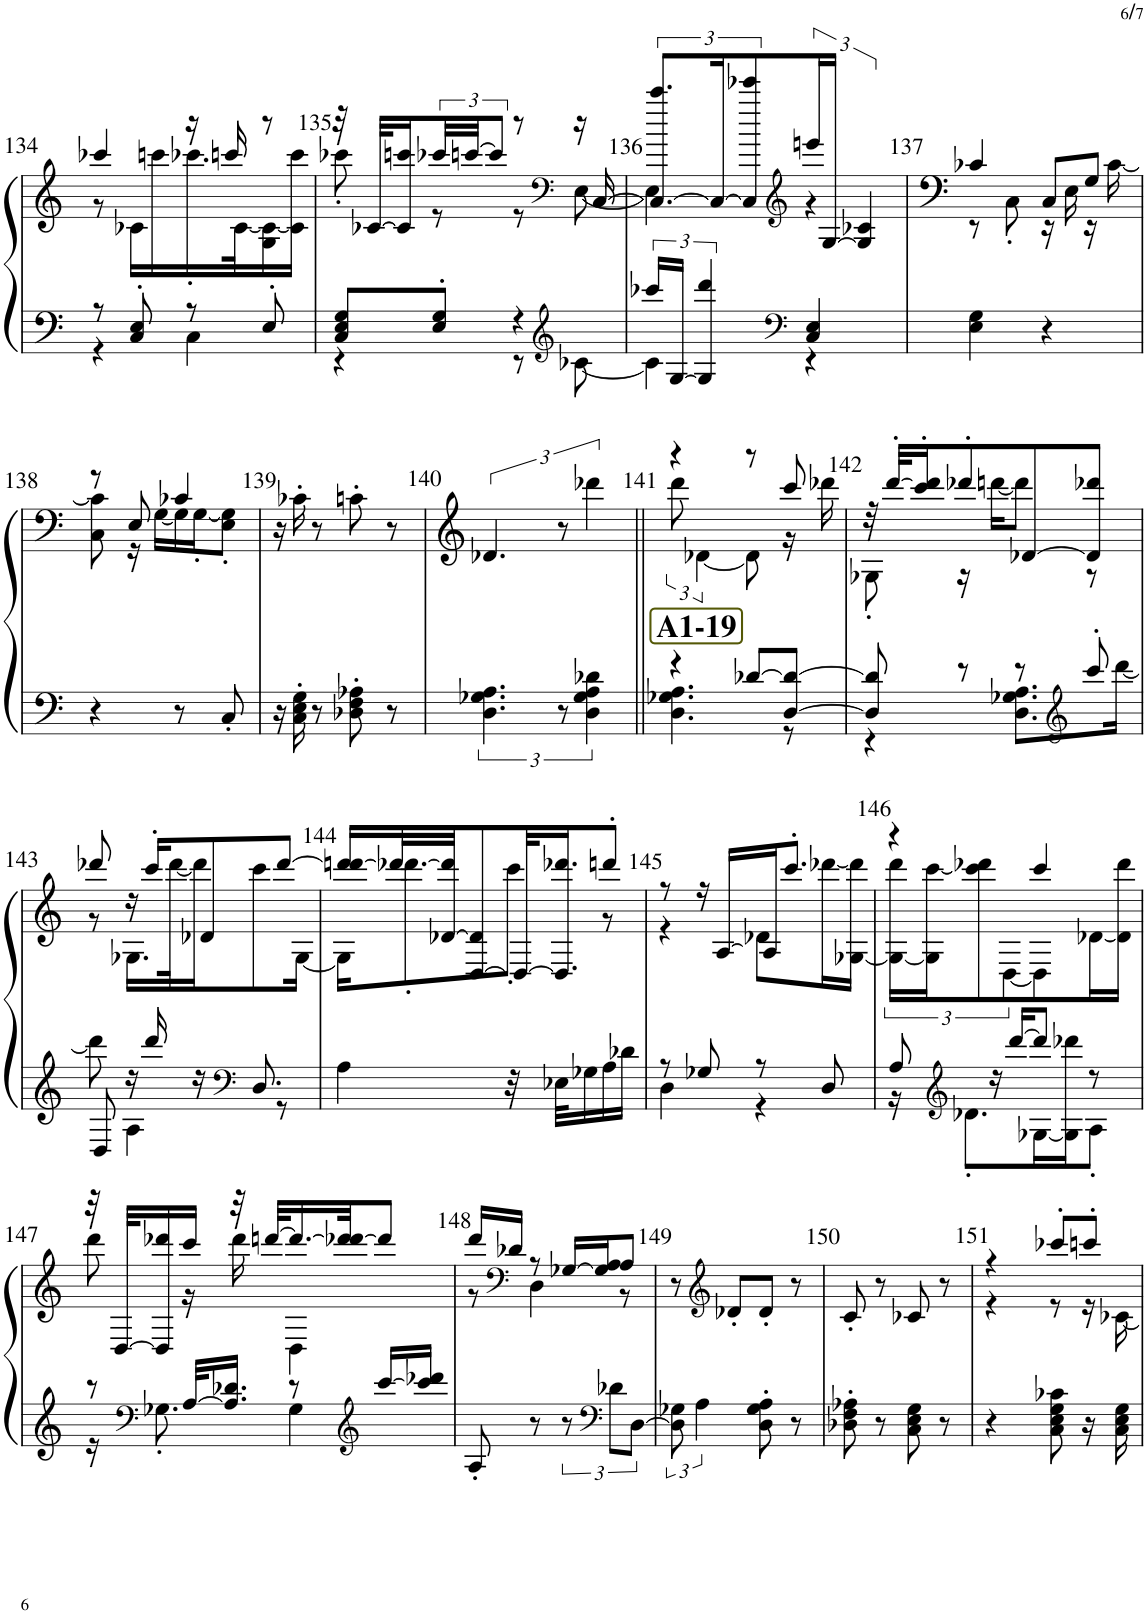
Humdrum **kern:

**kern	**kern
*part1	*part1
*staff2	*staff1
*I"ピアノ	*
!!LO:PB:g=z
*clefF4	*clefG2
*k[]	*k[]
*M4/8	*M4/8
=134	=134
*^	*^
8r	4r	4ccc-X/	8r
8C/' 8E/'	.	.	16c-X\LL
.	.	.	16cccn\
8r	4C\	16r	16.ccc-X'\
.	.	16cccn/	.
.	.	.	[32c-\K
8E'/	.	8r	16G\ 16c-\_
.	.	.	16c-\] 16ccc\JJ
=135	=135	=135	=135
8C/ 8E/ 8G/L	4r	32r	8ccc-X'\
.	.	[32c-X/KLL	.
.	.	16c-/] 16cccn/	.
8E/' 8G/'J	.	48ccc-X/L	8r
.	.	[48cccn/JJ	.
.	.	12ccc/J]	.
4r	8r	8r	8r
*clefG2	*	*clefF4	*
.	[8c-X\	16r	[8E\
.	.	[16C/	.
=136	=136	=136	=136
24ccc-X/LL	4c-\]	12.C/_ 12.ccc/L	4E\]
[24G/JJ	.	.	.
6G/] 6ddd/	.	.	.
.	.	24C/K_	.
.	.	12C/] 12eee-X/	.
*clefF4	*	*clefG2	*
4C/ 4E/	4r	24eeen/L	4r
.	.	[24G/JJ	.
.	.	6G/] 6c-X/	.
*v	*v	*	*
=137	=137	=137
4E\ 4G\	4c-X/	8r
.	.	8C'\
4r	8C/L	16r
.	.	16E\
.	8G/J	16r
.	.	[16c-\
!!LO:LB:g=z	!!
=138	=138	=138
4r	8r	8C\ 8c-\]
.	8E/	16r
.	.	[16G\LL
8r	4c-X/	16G\]
.	.	[16G'\J
8C'/	.	8E\' 8G\]'J
*	*v	*v
=139	=139
16r	16r
16C\' 16E\' 16G\'	16c-X'\
8r	8r
8D-X\' 8F\' 8A-X\'	8cn'\
8r	8r
=140	=140
6.D\ 6.G-X\ 6.A\	6.d-X/
12r	12r
6D\ 6G-\ 6A\ 6d-X\	6ddd-X\
!!LO:REH:place=s1:b:B:cj:fs=15:t=A1-19
=141||	=141||
*^	*^
4r	4.D\ 4.G-X\ 4.A\	4r	12ddd\
.	.	.	[6d-X\
[8d-X/L	.	8r	8d-\]
[8D/ 8d-/_J	8r	8ccc/	16r
.	.	.	16ddd-X\
=142	=142	=142	=142
8D/] 8d-/]	4r	32r	8G-X'\
.	.	[32ddd'/KLL	.
.	.	16ccc/' 16ddd/]'J	.
8r	.	8ddd-X'/	16r
.	.	.	[16dddn\KL
8r	8.D\ 8.G-X\ 8.A\L	[8d-X/	8ddd\J]
*clefG2	*	*	*
8ccc'/	.	8d-/] 8ddd-X/J	8r
.	[16ddd\Jk	.	.
!!LO:LB:g=z	!!
=143	=143	=143	=143
8D/	8ddd\]	8ddd-X/	8r
16r	4A\	16r	16.G-X\LL
16ddd/	.	16ccc'/KL	.
.	.	.	[32ddd-\K
16r	.	8d-X/	16ddd-\J]
*clefF4	*	*	*
8.D/	.	.	8ccc\
.	8r	[8ddd-/J	.
.	.	.	[16G-\Jk
*v	*v	*	*
=144	=144	=144
4A\	16ddd-/] [16dddn/LL	16G-\KL]
.	32ddd/L_	8.ddd-X'\
.	[32d-X/ 32ddd/]JJ	.
.	[8D/ 8d-/]	.
32r	32D/KL_	8ccc'\J
32E-X\KLL	16.D/] 16.ddd-X/J	.
16G-X\	.	.
16A\	8dddn'/J	8r
16d-X\JJ	.	.
=145	=145	=145
*^	*	*
8r	4D\	8r	4r
8G-X/	.	16r	.
.	.	[16A/LL	.
8r	4r	16A/J]	8d-X\L
.	.	8.ccc'/J	.
8D/	.	.	[16ddd-X\L
.	.	.	[16G-X\ 16ddd-\]JJ
=146	=146	=146	=146
8A/	16r	4r	24G-\_ 24ddd\LL
.	.	.	24G-\] [24ccc\J
*clefG2	*	*	*
.	8.d-X'\L	.	.
.	.	.	12ccc\] 12ddd-X\
16r	.	.	.
.	.	.	[12D\
[16ddd/KL	.	.	.
8ddd/J]	[16G-X\L	4ccc/	8D\]
.	16G-\] 16ddd-X\J	.	.
8r	8A'\J	.	[16d-X\L
.	.	.	16d-\] 16ddd-\JJ
!!LO:LB:g=z	!!
=147	=147	=147	=147
8r	16r	32r	8ddd\
.	.	[32D/KLL	.
*clefF4	*	*	*
.	8.G-X'\	16D/] 16ddd-X/	.
[32A/KLL	.	16ccc/JJ	16r
16.A/] 16.d-X/JJ	.	.	.
.	.	32r	16ddd-\
.	.	[32dddn/KLL	.
8r	4G-\	16.ddd/_	4D\
.	.	[32ddd-X/ 32ddd/]JK	.
*clefG2	*	*	*
[16ccc/LL	.	8ddd-/J]	.
16ccc/] 16ddd-X/JJ	.	.	.
*v	*v	*	*
=148	=148	=148
8A'/	16ddd/LL	8r
*	*clefF4	*
.	16d-X/JJ	.
8r	8r	4D\
12r	[16G-X/LL	.
.	16G-/] [16A/J	.
*clefF4	*	*
12d-X\L	.	.
.	8A/J]	8r
[12D\J	.	.
*	*v	*v
=149	=149
12D\] 12G-X\	8r
6A\	.
*	*clefG2
.	8d-X'/L
8D\' 8G-\' 8A\'	8d-'/J
8r	8r
=150	=150
8D-X\' 8F\' 8A-X\'	8c'/
8r	8r
8C\ 8E\ 8G\	8c-X/
8r	8r
=151	=151
*	*^
4r	4r	4r
8C\ 8E\ 8G\ 8c-X\	8ccc-X'/L	8r
16r	8cccn'/J	16r
16C\ 16E\ 16G\	.	[16c-X\
*	*v	*v
=	=
*-	*-
